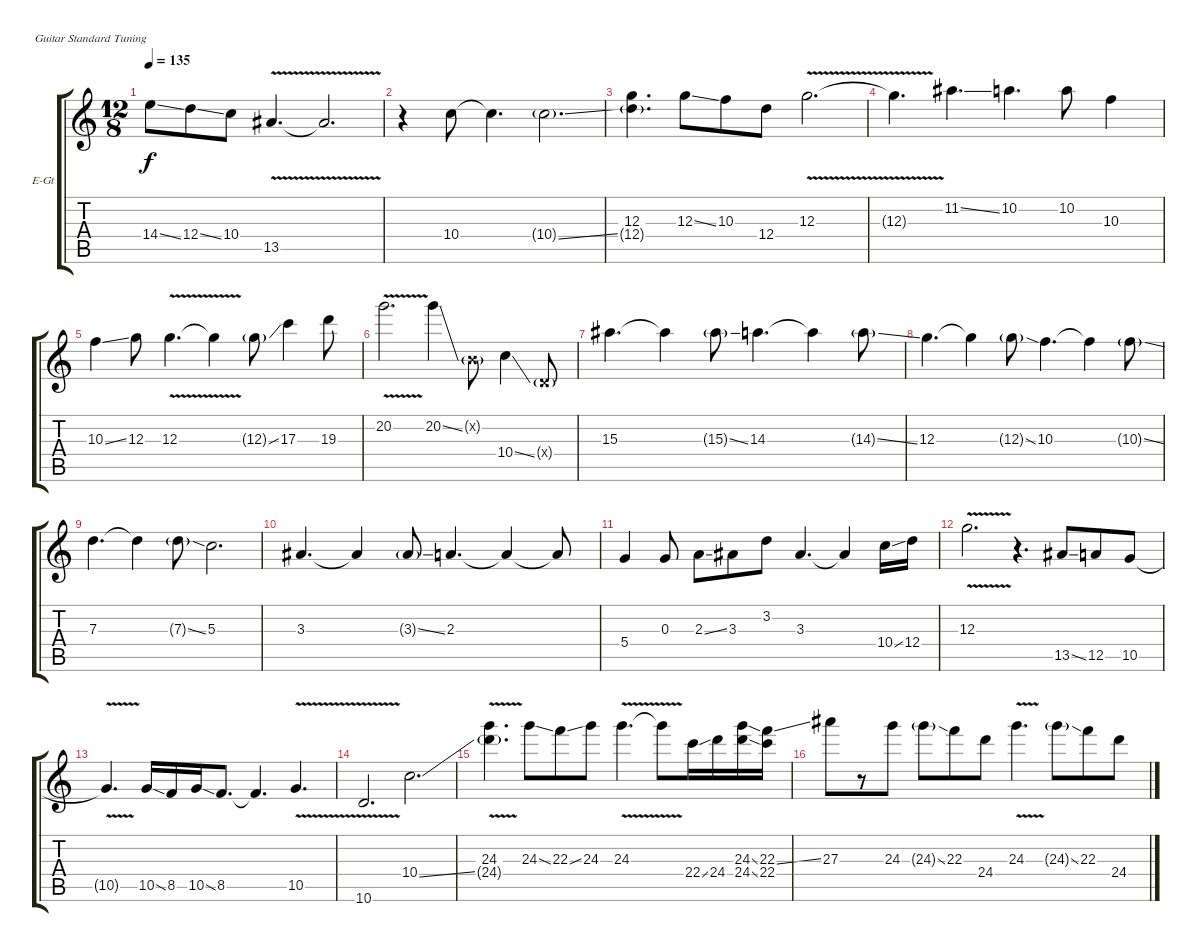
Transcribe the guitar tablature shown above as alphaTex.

\bracketExtendMode groupsimilarinstruments
\firstSystemTrackNameOrientation horizontal
\otherSystemsTrackNameOrientation horizontal
\track ("Lap Steel Guitar (David Gilmour)" "E-Gt") {instrument overdrivenguitar}
\staff {score tabs}
\tuning (E4 B3 G3 D3 A2 E2)
\ts (12 8)
\tempo 135
\clef g2
\ks c
14.4{ss}.8{dy f} 12.4{ss}.8 10.4.8 13.5{v}.4{d} 13.5{v t}.2{d} |
r.4 10.4.8 10.4{t}.4{d} 10.4{ss g}.2{d} |
(12.3 12.4{g}).4{d} 12.3{ss}.8 10.3.8 12.4.8 12.3{v}.2{d} |
12.3{v t}.4{d} 11.2{ss}.4{d} 10.2.4{d} 10.2.8 10.3.4 |
10.3{ss}.4 12.3.8 12.3{v}.4{d} 12.3{v t}.4 12.3{ss g}.8 17.3.4 19.3.8 |
20.2{v}.2{d} 20.2{ss}.4 0.2{g x}.8 10.4{ss}.4 0.4{g x}.8 |
15.3.4{d} 15.3{t}.4 15.3{ss g}.8 14.3.4{d} 14.3{t}.4 14.3{ss g}.8 |
12.3.4{d} 12.3{t}.4 12.3{ss g}.8 10.3.4{d} 10.3{t}.4 10.3{ss g}.8 |
7.3.4{d} 7.3{t}.4 7.3{ss g}.8 5.3.2{d} |
3.3.4{d} 3.3{t}.4 3.3{ss g}.8 2.3.4{d} 2.3{t}.4 2.3{t}.8 |
5.4.4 0.3.8 2.3{ss}.8 3.3.8 3.2.8 3.3.4{d} 3.3{t}.4 10.4{ss}.16 12.4.16 |
12.3{v}.2{d} r.4{d} 13.5{ss}.8 12.5.8 10.5.8 |
10.5{v t}.4{d} 10.5{ss}.16 8.5.16 10.5{ss}.16 8.5.8{d} 8.5{t}.4{d} 10.5{v}.4{d} |
10.6{v}.2{d} 10.4{ss}.2{d} |
(24.3{v} 24.4{v g}).4{d} 24.3{ss}.8 22.3{ss}.8 24.3.8 24.3{v}.4{d} 24.3{v t}.8 22.4{ss}.16 24.4.16 (24.3{ss} 24.4{ss}).16 (22.3{ss} 22.4).16 |
27.3.8 r.8 24.3.8 24.3{ss g}.8 22.3.8 24.4.8 24.3{v}.4{d} 24.3{ss g}.8 22.3.8 24.4.8
